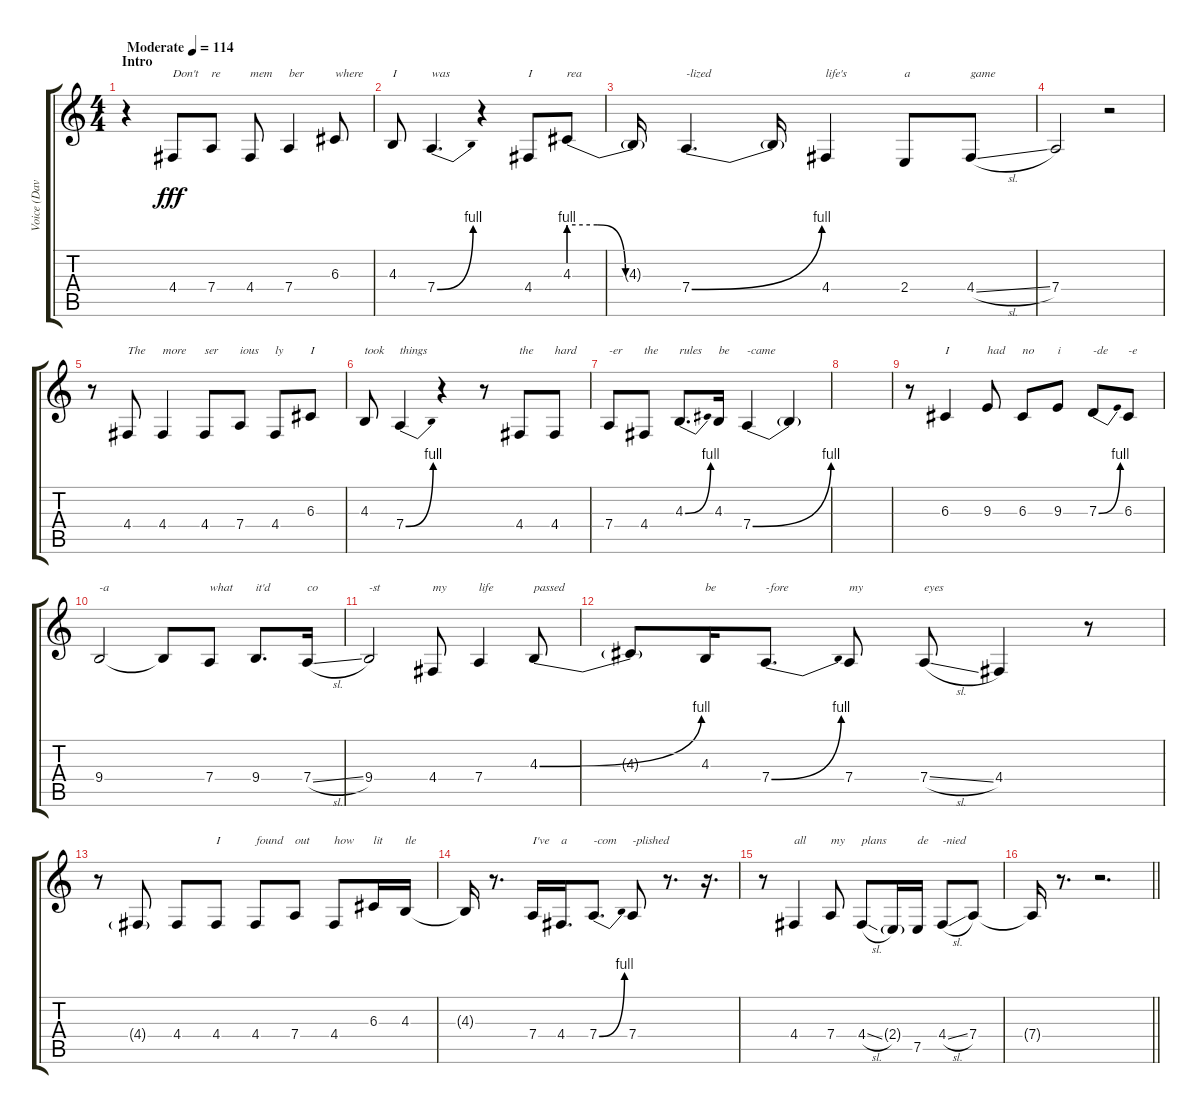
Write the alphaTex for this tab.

\track ("Voice (Dave)" "Voice (Dav") {instrument oboe}
\staff {score tabs}
\tuning (E4 B3 G3 D3 A2 E2) {hide}
\ts (4 4)
\section ("" "Intro")
\tempo (114 "Moderate")
\clef g2
\ks c
r.4{dy fff instrument oboe} 4.4.8{txt "Don't"} 7.4.8{txt "re"} 4.4.8{txt "mem"} 7.4.4{txt "ber"} 6.3.8{txt "where"} |
4.3.8{txt "I"} 7.4{be (bend 0 0 60 4)}.4{d txt "was"} r.4 4.4.8{txt "I"} 4.3{be (custom 0 4 15 4 30 0 60 0)}.8{txt "rea"} |
4.3{t}.16 7.4{be (bend 0 0 60 4)}.4{d txt "-lized"} 7.4{t}.16 4.4.4{txt "life's"} 2.4.8{txt "a"} 4.4{sl}.8{txt "game"} |
7.4.2 r.2 |
r.8 4.4.8{txt "The"} 4.4.4{txt "more"} 4.4.8{txt "ser"} 7.4.8{txt "ious"} 4.4.8{txt "ly"} 6.3.8{txt "I"} |
4.3.8{txt "took"} 7.4{be (bend 0 0 60 4)}.4{txt "things"} r.4 r.8 4.4.8{txt "the"} 4.4.8{txt "hard"} |
7.4.8{txt "-er"} 4.4.8{txt "the"} 4.3{be (bend 0 0 60 4)}.8{d txt "rules"} 4.3.16{txt "be"} 7.4{be (bend 0 0 60 4)}.4{txt "-came"} 7.4{t}.4 |
|
r.8 6.3.4{txt "I"} 9.3.8{txt "had"} 6.3.8{txt "no"} 9.3.8{txt "i"} 7.3{be (bend 0 0 60 4)}.8{txt "-de"} 6.3.8{txt "-e"} |
9.4.2{txt "-a"} 9.4{t}.8 7.4.8{txt "what"} 9.4.8{d txt "it'd"} 7.4{sl}.16{txt "co"} |
9.4.2{txt "-st"} 4.4.8{txt "my"} 7.4.4{txt "life"} 4.3{be (bend 0 0 60 4)}.8{txt "passed"} |
4.3{t}.8 4.3.16{txt "be"} 7.4{be (bend 0 0 60 4)}.8{d txt "-fore"} 7.4.8{txt "my"} 7.4{sl}.8{txt "eyes"} 4.4.4 r.8 |
r.8 4.4{g}.8 4.4.8 4.4.8{txt "I"} 4.4.8{txt "found"} 7.4.8{txt "out"} 4.4.8{txt "how"} 6.3.16{txt "lit"} 4.3.16{txt "tle"} |
4.3{t}.16 r.8{d} 7.4.16{txt "I've"} 4.4.16{d txt "a"} 7.4{be (bend 0 0 60 4)}.8{d txt "-com"} 7.4.8{txt "-plished"} r.8{d} r.16{d} |
r.8 4.4.4{txt "all"} 7.4.8{txt "my"} 4.4{sl}.8{txt "plans"} 2.4{g}.16 7.5.16{txt "de"} 4.4{sl}.8{txt "-nied"} 7.4.8 |
\barLineRight lightlight
7.4{t}.16 r.8{d} r.2{d}
